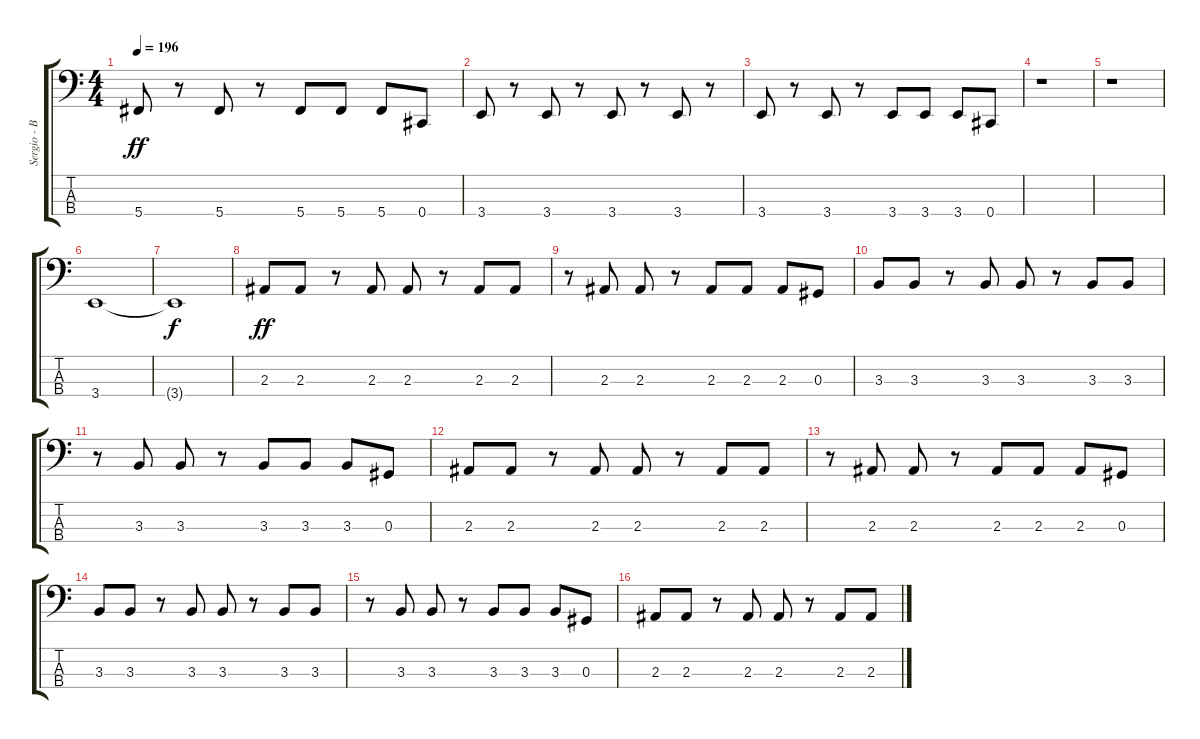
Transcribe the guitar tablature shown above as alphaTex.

\track ("Sergio - Bass" "Sergio - B") {instrument electricbasspick}
\staff {score tabs}
\tuning (Gb2 Db2 Ab1 Db1) {hide}
\ts (4 4)
\tempo 196
\clef f4
\ks c
5.4.8{dy ff} r.8 5.4.8 r.8 5.4.8 5.4.8 5.4.8 0.4.8 |
3.4.8 r.8 3.4.8 r.8 3.4.8 r.8 3.4.8 r.8 |
3.4.8 r.8 3.4.8 r.8 3.4.8 3.4.8 3.4.8 0.4.8 |
r.1 |
r.1 |
3.4.1 |
3.4{t}.1{dy f} |
2.3.8{dy ff} 2.3.8 r.8 2.3.8 2.3.8 r.8 2.3.8 2.3.8 |
r.8 2.3.8 2.3.8 r.8 2.3.8 2.3.8 2.3.8 0.3.8 |
3.3.8 3.3.8 r.8 3.3.8 3.3.8 r.8 3.3.8 3.3.8 |
r.8 3.3.8 3.3.8 r.8 3.3.8 3.3.8 3.3.8 0.3.8 |
2.3.8 2.3.8 r.8 2.3.8 2.3.8 r.8 2.3.8 2.3.8 |
r.8 2.3.8 2.3.8 r.8 2.3.8 2.3.8 2.3.8 0.3.8 |
3.3.8 3.3.8 r.8 3.3.8 3.3.8 r.8 3.3.8 3.3.8 |
r.8 3.3.8 3.3.8 r.8 3.3.8 3.3.8 3.3.8 0.3.8 |
2.3.8 2.3.8 r.8 2.3.8 2.3.8 r.8 2.3.8 2.3.8
